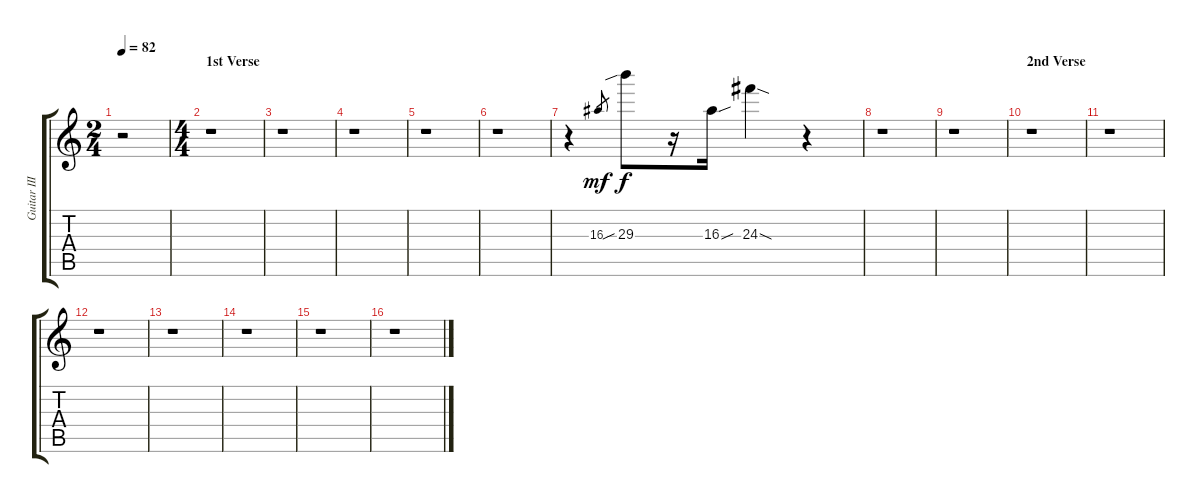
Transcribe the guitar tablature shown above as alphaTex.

\track ("Guitar III Bottleneck" "Guitar III") {instrument overdrivenguitar}
\staff {score tabs}
\tuning (D4 A3 Gb3 D3 A2 D2) {hide}
\ts (2 4)
\tempo 82
\clef g2
\ks c
r.2{dy mf instrument overdrivenguitar} |
\ts (4 4)
\section ("" "1st Verse")
r.1 |
r.1 |
r.1 |
r.1 |
r.1 |
r.4 16.3.8{gr} 29.3{sib}.8{dy f} r.16 16.3{sou}.16 24.3{sod}.4 r.4 |
r.1 |
r.1 |
\section ("" "2nd Verse")
r.1 |
r.1 |
r.1 |
r.1 |
r.1 |
r.1 |
r.1
